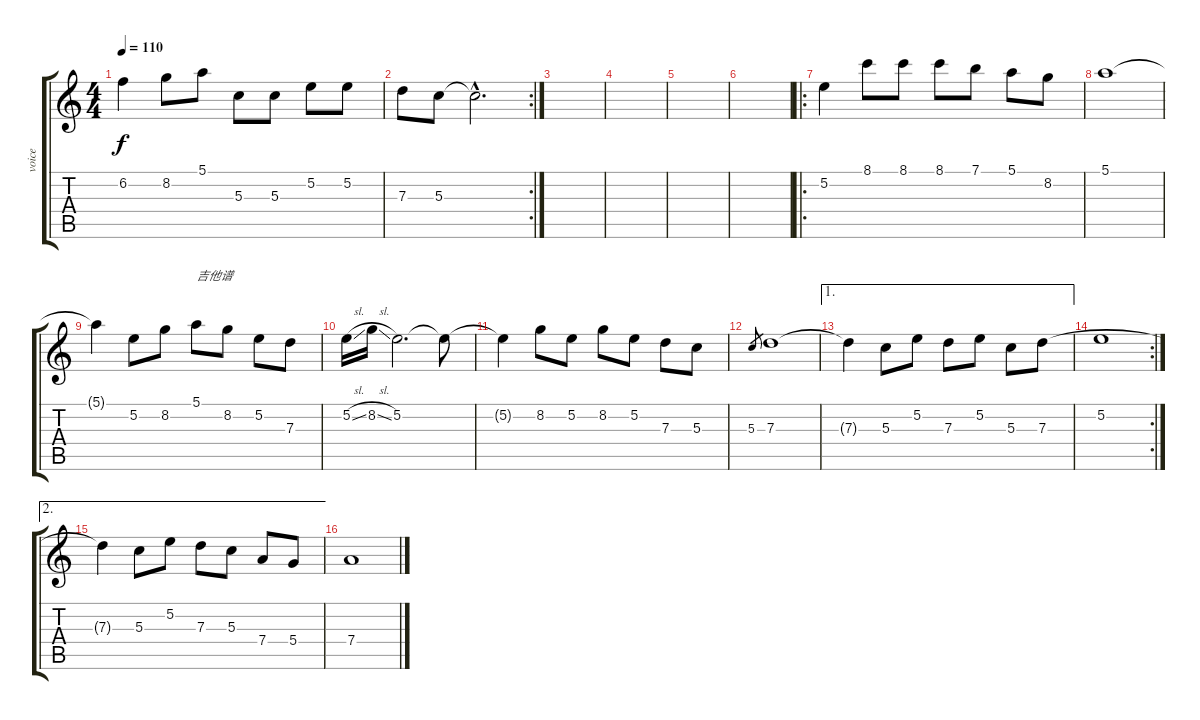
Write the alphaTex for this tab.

\track ("voice" "voice") {instrument acousticguitarsteel}
\staff {score tabs}
\tuning (E4 B3 G3 D3 A2 E2) {hide}
\ts (4 4)
\tempo 110
\clef g2
\ks c
6.2.4{dy f} 8.2.8 5.1.8 5.3.8 5.3.8 5.2.8 5.2.8 |
\rc 2
7.3.8 5.3.8 5.3{hac t}.2{d} |
|
|
|
|
\ro
5.2.4 8.1.8 8.1.8 8.1.8 7.1.8 5.1.8 8.2.8 |
5.1.1 |
5.1{t}.4 5.2.8 8.2.8 5.1.8{txt "吉他谱"} 8.2.8 5.2.8 7.3.8 |
5.2{sl}.16 8.2{sl}.16 5.2.2{d} 5.2{t}.8 |
5.2{t}.4 8.2.8 5.2.8 8.2.8 5.2.8 7.3.8 5.3.8 |
5.3.8{gr} 7.3.1 |
\ae 1
7.3{t}.4 5.3.8 5.2.8 7.3.8 5.2.8 5.3.8 7.3.8 |
\rc 2
5.2.1 |
\ae 2
7.3{t}.4 5.3.8 5.2.8 7.3.8 5.3.8 7.4.8 5.4.8 |
7.4.1
